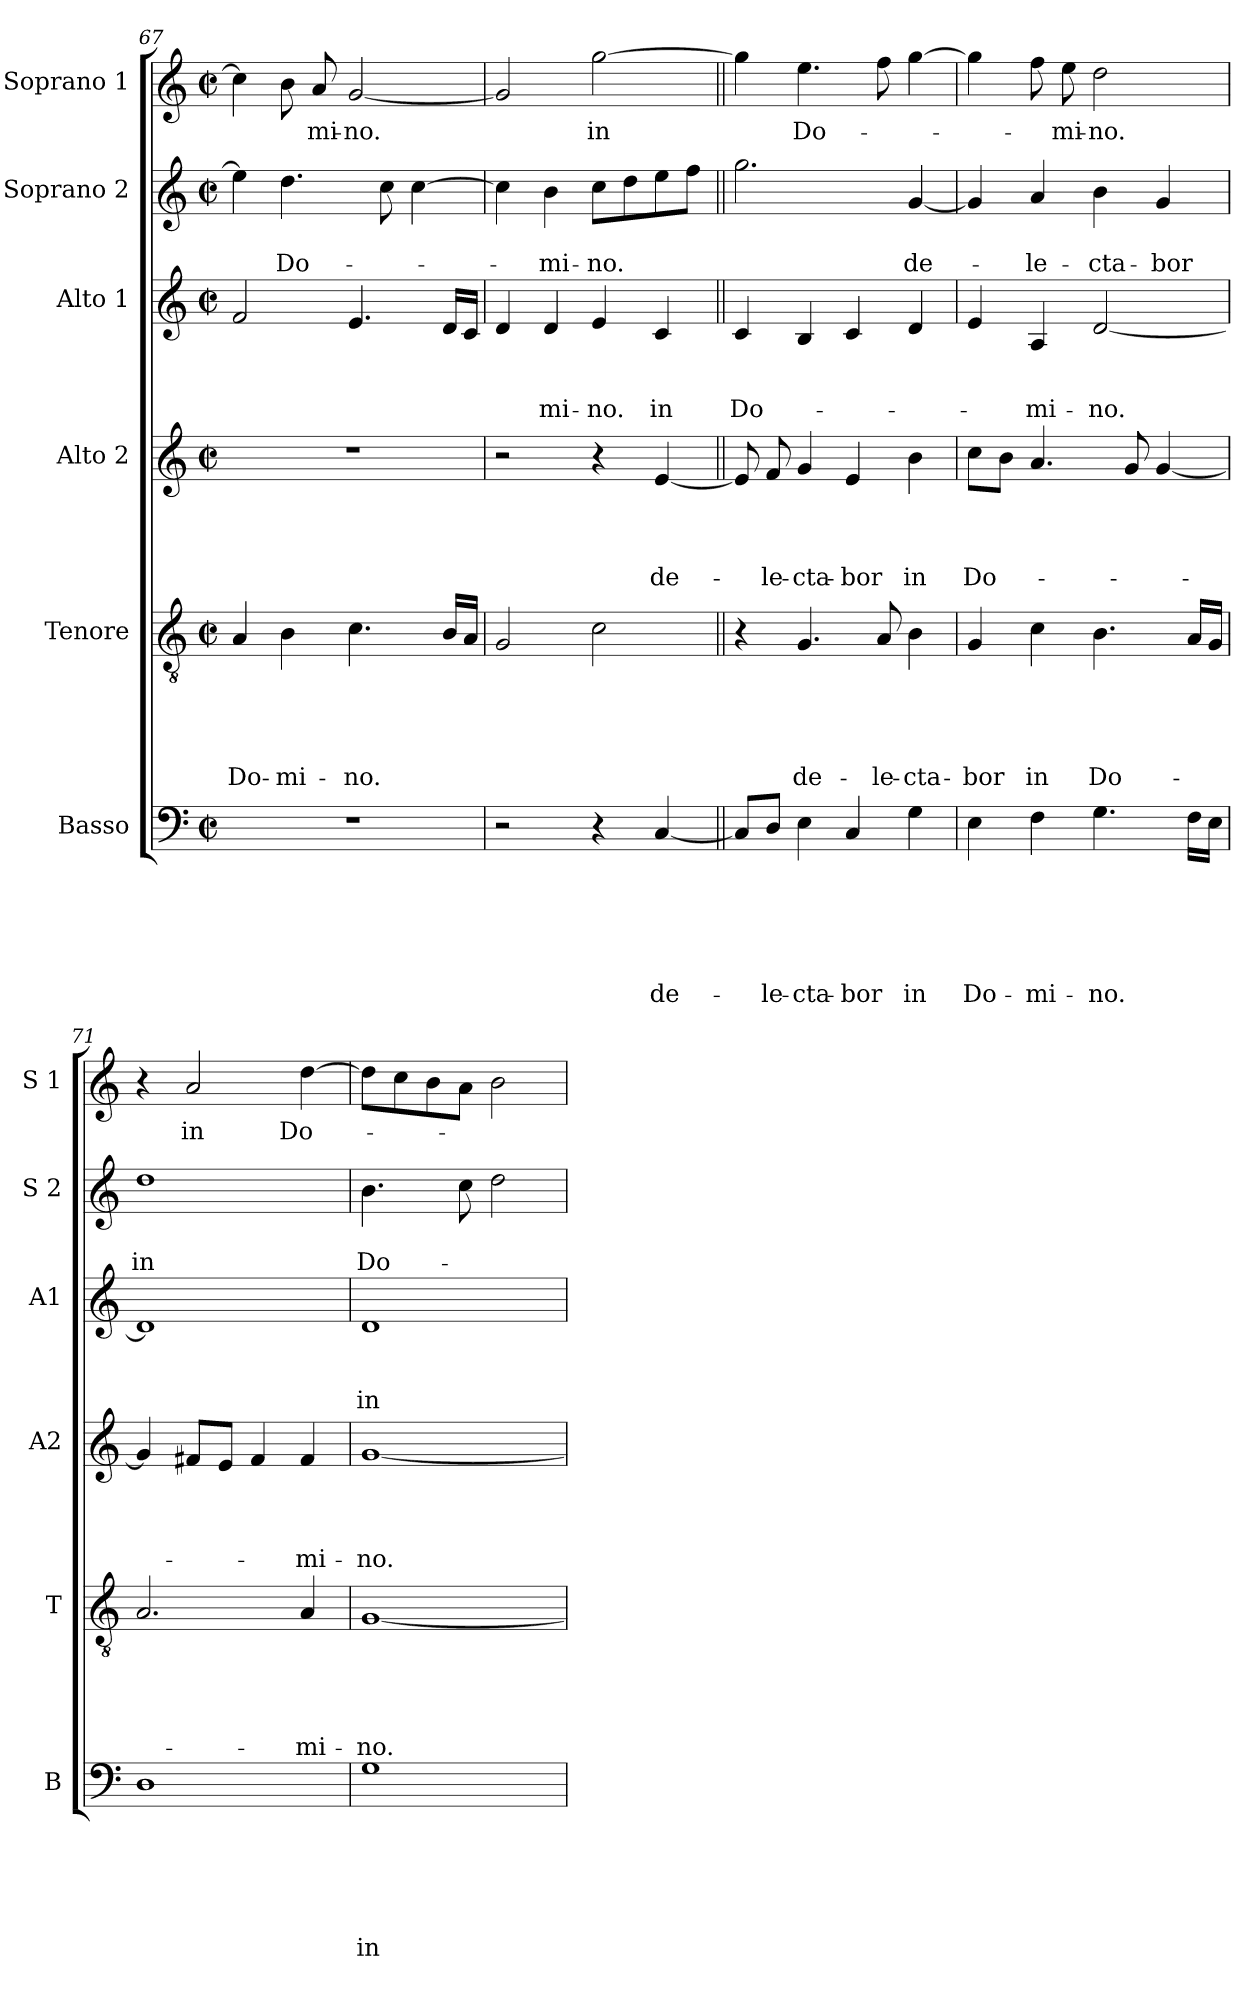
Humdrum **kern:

**kern	**text	**text	**text	**text	**text	**text	**kern	**text	**text	**text	**text	**text	**kern	**text	**text	**text	**text	**kern	**text	**text	**text	**kern	**text	**text	**kern	**text
*part6	*part6	*part6	*part6	*part6	*part6	*part6	*part5	*part5	*part5	*part5	*part5	*part5	*part4	*part4	*part4	*part4	*part4	*part3	*part3	*part3	*part3	*part2	*part2	*part2	*part1	*part1
*staff6	*staff6	*staff6	*staff6	*staff6	*staff6	*staff6	*staff5	*staff5	*staff5	*staff5	*staff5	*staff5	*staff4	*staff4	*staff4	*staff4	*staff4	*staff3	*staff3	*staff3	*staff3	*staff2	*staff2	*staff2	*staff1	*staff1
*I"Basso	*	*	*	*	*	*	*I"Tenore	*	*	*	*	*	*I"Alto 2	*	*	*	*	*I"Alto 1	*	*	*	*I"Soprano 2	*	*	*I"Soprano 1	*
*I'B	*	*	*	*	*	*	*I'T	*	*	*	*	*	*I'A2	*	*	*	*	*I'A1	*	*	*	*I'S 2	*	*	*I'S 1	*
*clefF4	*	*	*	*	*	*	*clefGv2	*	*	*	*	*	*clefG2	*	*	*	*	*clefG2	*	*	*	*clefG2	*	*	*clefG2	*
*k[]	*	*	*	*	*	*	*k[]	*	*	*	*	*	*k[]	*	*	*	*	*k[]	*	*	*	*k[]	*	*	*k[]	*
*C:	*	*	*	*	*	*	*C:	*	*	*	*	*	*C:	*	*	*	*	*C:	*	*	*	*C:	*	*	*C:	*
*M2/2	*	*	*	*	*	*	*M2/2	*	*	*	*	*	*M2/2	*	*	*	*	*M2/2	*	*	*	*M2/2	*	*	*M2/2	*
*met(c|)	*	*	*	*	*	*	*met(c|)	*	*	*	*	*	*met(c|)	*	*	*	*	*met(c|)	*	*	*	*met(c|)	*	*	*met(c|)	*
=67	=67	=67	=67	=67	=67	=67	=67	=67	=67	=67	=67	=67	=67	=67	=67	=67	=67	=67	=67	=67	=67	=67	=67	=67	=67	=67
!	!	!	!	!	!	!	!	!	!	!	!	!LO:LY:b	!	!	!	!	!	!	!	!	!	!	!	!	!	!
1r	.	.	.	.	.	.	4A/	.	.	.	.	Do-	1r	.	.	.	.	2f/	.	.	.	4ee\]	.	.	4cc\]	.
!	!	!	!	!	!	!	!	!	!	!	!	!LO:LY:b	!	!	!	!	!	!	!	!	!	!	!	!LO:LY:b	!	!
.	.	.	.	.	.	.	4B\	.	.	.	.	-mi-	.	.	.	.	.	.	.	.	.	4.dd\	.	Do-	8b\	.
!	!	!	!	!	!	!	!	!	!	!	!	!	!	!	!	!	!	!	!	!	!	!	!	!	!	!LO:LY:b
.	.	.	.	.	.	.	.	.	.	.	.	.	.	.	.	.	.	.	.	.	.	.	.	.	8a/	-mi-
!	!	!	!	!	!	!	!	!	!	!	!	!LO:LY:b	!	!	!	!	!	!	!	!	!	!	!	!	!	!LO:LY:b
.	.	.	.	.	.	.	4.c\	.	.	.	.	-no.	.	.	.	.	.	4.e/	.	.	.	.	.	.	[<2g/	-no.
.	.	.	.	.	.	.	.	.	.	.	.	.	.	.	.	.	.	.	.	.	.	8cc\	.	.	.	.
.	.	.	.	.	.	.	.	.	.	.	.	.	.	.	.	.	.	.	.	.	.	[>4cc\	.	.	.	.
.	.	.	.	.	.	.	16B/LL	.	.	.	.	.	.	.	.	.	.	16d/LL	.	.	.	.	.	.	.	.
.	.	.	.	.	.	.	16A/JJ	.	.	.	.	.	.	.	.	.	.	16c/JJ	.	.	.	.	.	.	.	.
=68	=68	=68	=68	=68	=68	=68	=68	=68	=68	=68	=68	=68	=68	=68	=68	=68	=68	=68	=68	=68	=68	=68	=68	=68	=68	=68
2r	.	.	.	.	.	.	2G/	.	.	.	.	.	2r	.	.	.	.	4d/	.	.	.	4cc\]	.	.	2g/]	.
!	!	!	!	!	!	!	!	!	!	!	!	!	!	!	!	!	!	!	!	!	!LO:LY:b	!	!	!LO:LY:b	!	!
.	.	.	.	.	.	.	.	.	.	.	.	.	.	.	.	.	.	4d/	.	.	-mi-	4b\	.	-mi-	.	.
!	!	!	!	!	!	!	!	!	!	!	!	!	!	!	!	!	!	!	!	!	!LO:LY:b	!	!	!LO:LY:b	!	!LO:LY:b
4r	.	.	.	.	.	.	2c\	.	.	.	.	.	4r	.	.	.	.	4e/	.	.	-no.	8cc\L	.	-no.	[<2gg\	in
.	.	.	.	.	.	.	.	.	.	.	.	.	.	.	.	.	.	.	.	.	.	8dd\	.	.	.	.
!	!	!	!	!	!	!LO:LY:b	!	!	!	!	!	!	!	!	!	!	!LO:LY:b	!	!	!	!LO:LY:b	!	!	!	!	!
[<4C/	.	.	.	.	.	de-	.	.	.	.	.	.	[<4e/	.	.	.	de-	4c/	.	.	in	8ee\	.	.	.	.
.	.	.	.	.	.	.	.	.	.	.	.	.	.	.	.	.	.	.	.	.	.	8ff\J	.	.	.	.
!!LO:LB:g=z
=69||	=69||	=69||	=69||	=69||	=69||	=69||	=69||	=69||	=69||	=69||	=69||	=69||	=69||	=69||	=69||	=69||	=69||	=69||	=69||	=69||	=69||	=69||	=69||	=69||	=69||	=69||
!	!	!	!	!	!	!	!	!	!	!	!	!	!	!	!	!	!	!	!	!	!LO:LY:b	!	!	!	!	!
8C/L]	.	.	.	.	.	.	4r	.	.	.	.	.	8e/]	.	.	.	.	4c/	.	.	Do-	2.gg\	.	.	4gg\]	.
!	!	!	!	!	!	!LO:LY:b	!	!	!	!	!	!	!	!	!	!	!LO:LY:b	!	!	!	!	!	!	!	!	!
8D/J	.	.	.	.	.	-le-	.	.	.	.	.	.	8f/	.	.	.	-le-	.	.	.	.	.	.	.	.	.
!	!	!	!	!	!	!LO:LY:b:rj	!	!	!	!	!	!LO:LY:b	!	!	!	!	!LO:LY:b:rj	!	!	!	!	!	!	!	!	!LO:LY:b
4E\	.	.	.	.	.	-cta-	4.G/	.	.	.	.	de-	4g/	.	.	.	-cta-	4B/	.	.	.	.	.	.	4.ee\	Do-
!	!	!	!	!	!	!LO:LY:b	!	!	!	!	!	!	!	!	!	!	!LO:LY:b	!	!	!	!	!	!	!	!	!
4C/	.	.	.	.	.	-bor	.	.	.	.	.	.	4e/	.	.	.	-bor	4c/	.	.	.	.	.	.	.	.
!	!	!	!	!	!	!	!	!	!	!	!	!LO:LY:b	!	!	!	!	!	!	!	!	!	!	!	!	!	!
.	.	.	.	.	.	.	8A/	.	.	.	.	-le-	.	.	.	.	.	.	.	.	.	.	.	.	8ff\	.
!	!	!	!	!	!	!LO:LY:b	!	!	!	!	!	!LO:LY:b:rj	!	!	!	!	!LO:LY:b	!	!	!	!	!	!	!LO:LY:b	!	!
4G\	.	.	.	.	.	in	4B\	.	.	.	.	-cta-	4b\	.	.	.	in	4d/	.	.	.	[<4g/	.	de-	[>4gg\	.
=70	=70	=70	=70	=70	=70	=70	=70	=70	=70	=70	=70	=70	=70	=70	=70	=70	=70	=70	=70	=70	=70	=70	=70	=70	=70	=70
!	!	!	!	!	!	!LO:LY:b	!	!	!	!	!	!LO:LY:b	!	!	!	!	!LO:LY:b	!	!	!	!	!	!	!	!	!
4E\	.	.	.	.	.	Do-	4G/	.	.	.	.	-bor	8cc\L	.	.	.	Do-	4e/	.	.	.	4g/]	.	.	4gg\]	.
.	.	.	.	.	.	.	.	.	.	.	.	.	8b\J	.	.	.	.	.	.	.	.	.	.	.	.	.
!	!	!	!	!	!	!LO:LY:b	!	!	!	!	!	!LO:LY:b	!	!	!	!	!	!	!	!	!LO:LY:b	!	!	!LO:LY:b	!	!
4F\	.	.	.	.	.	-mi-	4c\	.	.	.	.	in	4.a/	.	.	.	.	4A/	.	.	-mi-	4a/	.	-le-	8ff\	.
!	!	!	!	!	!	!	!	!	!	!	!	!	!	!	!	!	!	!	!	!	!	!	!	!	!	!LO:LY:b
.	.	.	.	.	.	.	.	.	.	.	.	.	.	.	.	.	.	.	.	.	.	.	.	.	8ee\	-mi-
!	!	!	!	!	!	!LO:LY:b	!	!	!	!	!	!LO:LY:b	!	!	!	!	!	!	!	!	!LO:LY:b	!	!	!LO:LY:b	!	!LO:LY:b:rj
4.G\	.	.	.	.	.	-no.	4.B\	.	.	.	.	Do-	.	.	.	.	.	[<2d/	.	.	-no.	4b\	.	-cta-	2dd\	-no.
.	.	.	.	.	.	.	.	.	.	.	.	.	8g/	.	.	.	.	.	.	.	.	.	.	.	.	.
!	!	!	!	!	!	!	!	!	!	!	!	!	!	!	!	!	!	!	!	!	!	!	!	!LO:LY:b	!	!
.	.	.	.	.	.	.	.	.	.	.	.	.	[<4g/	.	.	.	.	.	.	.	.	4g/	.	-bor	.	.
16F\LL	.	.	.	.	.	.	16A/LL	.	.	.	.	.	.	.	.	.	.	.	.	.	.	.	.	.	.	.
16E\JJ	.	.	.	.	.	.	16G/JJ	.	.	.	.	.	.	.	.	.	.	.	.	.	.	.	.	.	.	.
=71	=71	=71	=71	=71	=71	=71	=71	=71	=71	=71	=71	=71	=71	=71	=71	=71	=71	=71	=71	=71	=71	=71	=71	=71	=71	=71
!	!	!	!	!	!	!	!	!	!	!	!	!	!	!	!	!	!	!	!	!	!	!	!	!LO:LY:b	!	!
1D	.	.	.	.	.	.	2.A/	.	.	.	.	.	4g/]	.	.	.	.	1d]	.	.	.	1dd	.	in	4r	.
!	!	!	!	!	!	!	!	!	!	!	!	!	!	!	!	!	!	!	!	!	!	!	!	!	!	!LO:LY:b
.	.	.	.	.	.	.	.	.	.	.	.	.	8f#X/L	.	.	.	.	.	.	.	.	.	.	.	2a/	in
.	.	.	.	.	.	.	.	.	.	.	.	.	8e/J	.	.	.	.	.	.	.	.	.	.	.	.	.
.	.	.	.	.	.	.	.	.	.	.	.	.	4f#/	.	.	.	.	.	.	.	.	.	.	.	.	.
!	!	!	!	!	!	!	!	!	!	!	!	!LO:LY:b	!	!	!	!	!LO:LY:b	!	!	!	!	!	!	!	!	!LO:LY:b
.	.	.	.	.	.	.	4A/	.	.	.	.	-mi-	4f#/	.	.	.	-mi-	.	.	.	.	.	.	.	[>4dd\	Do-
=72	=72	=72	=72	=72	=72	=72	=72	=72	=72	=72	=72	=72	=72	=72	=72	=72	=72	=72	=72	=72	=72	=72	=72	=72	=72	=72
!	!	!	!	!	!	!LO:LY:b	!	!	!	!	!	!LO:LY:b	!	!	!	!	!LO:LY:b	!	!	!	!LO:LY:b	!	!	!LO:LY:b	!	!
1G	.	.	.	.	.	in	[<1G	.	.	.	.	-no.	[<1g	.	.	.	-no.	1d	.	.	in	4.b\	.	Do-	8dd\L]	.
.	.	.	.	.	.	.	.	.	.	.	.	.	.	.	.	.	.	.	.	.	.	.	.	.	8cc\	.
.	.	.	.	.	.	.	.	.	.	.	.	.	.	.	.	.	.	.	.	.	.	.	.	.	8b\	.
.	.	.	.	.	.	.	.	.	.	.	.	.	.	.	.	.	.	.	.	.	.	8cc\	.	.	8a\J	.
.	.	.	.	.	.	.	.	.	.	.	.	.	.	.	.	.	.	.	.	.	.	2dd\	.	.	2b\	.
=	=	=	=	=	=	=	=	=	=	=	=	=	=	=	=	=	=	=	=	=	=	=	=	=	=	=
*-	*-	*-	*-	*-	*-	*-	*-	*-	*-	*-	*-	*-	*-	*-	*-	*-	*-	*-	*-	*-	*-	*-	*-	*-	*-	*-
